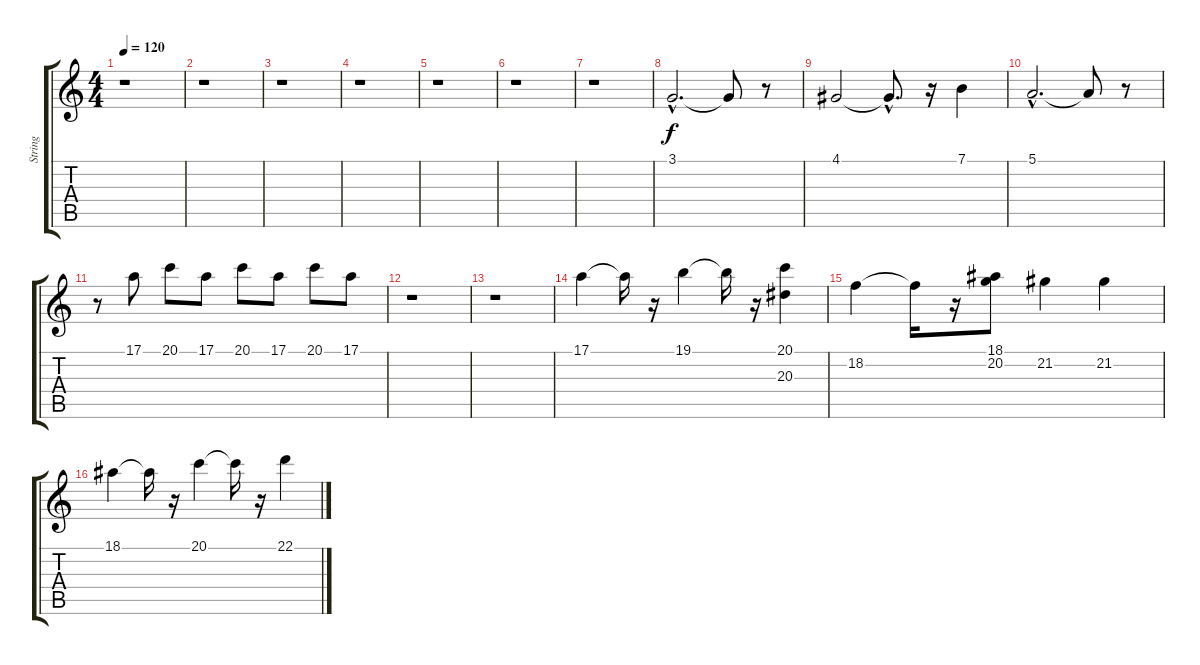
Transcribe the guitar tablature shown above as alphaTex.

\track ("String" "String") {instrument stringensemble2}
\staff {score tabs}
\tuning (E4 B3 G3 D3 A2 E2) {hide}
\ts (4 4)
\tempo 120
\clef g2
\ks c
r.1{dy f} |
r.1 |
r.1 |
r.1 |
r.1 |
r.1 |
r.1 |
3.1{hac}.2{d} 3.1{t}.8 r.8 |
4.1.2 4.1{hac t}.8{d} r.16 7.1.4 |
5.1{hac}.2{d} 5.1{t}.8 r.8 |
r.8 17.1.8 20.1.8 17.1.8 20.1.8 17.1.8 20.1.8 17.1.8 |
r.1 |
r.1 |
17.1.4 17.1{t}.16 r.16 19.1.4 19.1{t}.16 r.16 (20.1 20.3).4 |
18.2.4 18.2{t}.16 r.16 (18.1 20.2).8 21.2.4 21.2.4 |
18.1.4 18.1{t}.16 r.16 20.1.4 20.1{t}.16 r.16 22.1.4
